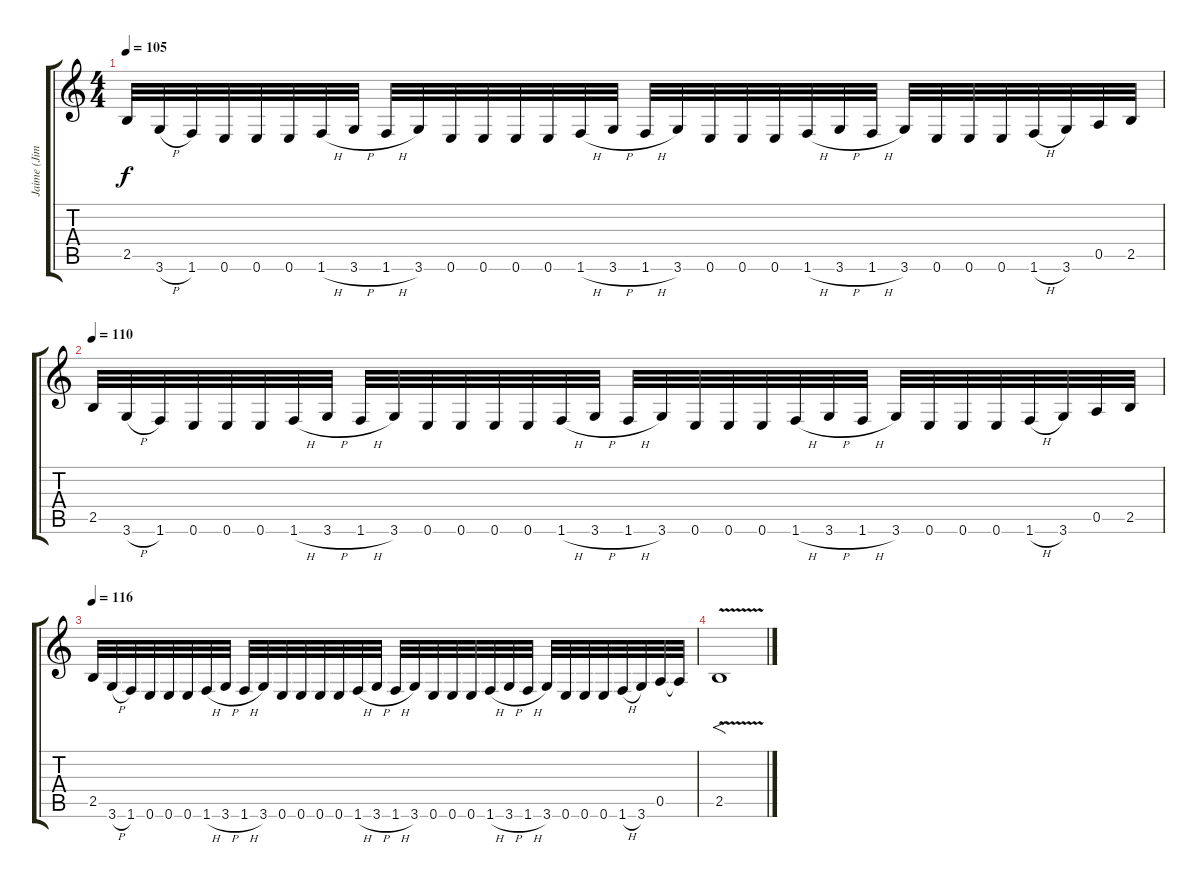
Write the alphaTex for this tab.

\track ("Jaime (Jimmy Froster)" "Jaime (Jim") {instrument distortionguitar}
\staff {score tabs}
\tuning (E4 B3 G3 D3 A2 E2) {hide}
\ts (4 4)
\tempo 105
\clef g2
\ks c
2.5.32{dy f} 3.6{h}.32 1.6.32 0.6.32 0.6.32 0.6.32 1.6{h}.32 3.6{h}.32 1.6{h}.32 3.6.32 0.6.32 0.6.32 0.6.32 0.6.32 1.6{h}.32 3.6{h}.32 1.6{h}.32 3.6.32 0.6.32 0.6.32 0.6.32 1.6{h}.32 3.6{h}.32 1.6{h}.32 3.6.32 0.6.32 0.6.32 0.6.32 1.6{h}.32 3.6.32 0.5.32 2.5.32 |
\tempo 110
2.5.32 3.6{h}.32 1.6.32 0.6.32 0.6.32 0.6.32 1.6{h}.32 3.6{h}.32 1.6{h}.32 3.6.32 0.6.32 0.6.32 0.6.32 0.6.32 1.6{h}.32 3.6{h}.32 1.6{h}.32 3.6.32 0.6.32 0.6.32 0.6.32 1.6{h}.32 3.6{h}.32 1.6{h}.32 3.6.32 0.6.32 0.6.32 0.6.32 1.6{h}.32 3.6.32 0.5.32 2.5.32 |
\tempo 116
2.5.32 3.6{h}.32 1.6.32 0.6.32 0.6.32 0.6.32 1.6{h}.32 3.6{h}.32 1.6{h}.32 3.6.32 0.6.32 0.6.32 0.6.32 0.6.32 1.6{h}.32 3.6{h}.32 1.6{h}.32 3.6.32 0.6.32 0.6.32 0.6.32 1.6{h}.32 3.6{h}.32 1.6{h}.32 3.6.32 0.6.32 0.6.32 0.6.32 1.6{h}.32 3.6.32 0.5.32 0.5{t}.32 |
2.5{v}.1{f}
